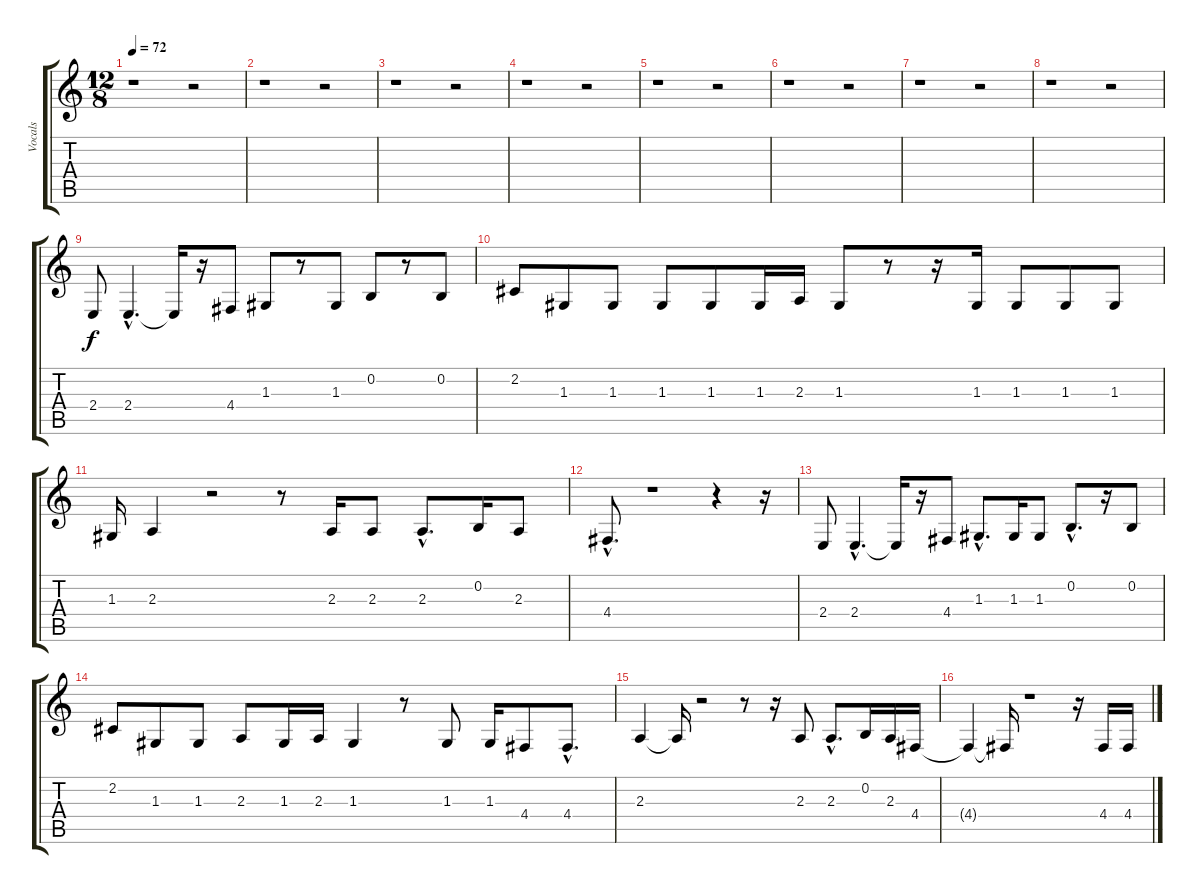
\track ("Vocals" "Vocals") {instrument voiceoohs}
\staff {score tabs}
\tuning (E4 B3 G3 D3 A2 E2) {hide}
\ts (12 8)
\tempo 72
\clef g2
\ks c
r.1{txt "" dy f instrument voiceoohs} r.2 |
r.1 r.2 |
r.1 r.2 |
r.1 r.2 |
r.1 r.2 |
r.1 r.2 |
r.1 r.2 |
r.1 r.2 |
2.4.8 2.4{hac}.4{d} 2.4{t}.16 r.16 4.4.8 1.3.8 r.8 1.3.8 0.2.8 r.8 0.2.8 |
2.2.8 1.3.8 1.3.8 1.3.8 1.3.8 1.3.16 2.3.16 1.3.8 r.8 r.16 1.3.16 1.3.8 1.3.8 1.3.8 |
1.3.16 2.3.4 r.2 r.8 2.3.16 2.3.8 2.3{hac}.8{d} 0.2.16 2.3.8 |
4.4{hac}.8{d} r.1 r.4 r.16 |
2.4.8 2.4{hac}.4{d} 2.4{t}.16 r.16 4.4.8 1.3{hac}.8{d} 1.3.16 1.3.8 0.2{hac}.8{d} r.16 0.2.8 |
2.2.8 1.3.8 1.3.8 2.3.8 1.3.16 2.3.16 1.3.4 r.8 1.3.8 1.3.16 4.4.8 4.4{hac}.8{d} |
2.3.4 2.3{t}.16 r.2 r.8 r.16 2.3.8 2.3{hac}.8{d} 0.2.16 2.3.16 4.4.16 |
4.4{t}.4 4.4{t}.16 r.1 r.16 4.4.16 4.4.16
